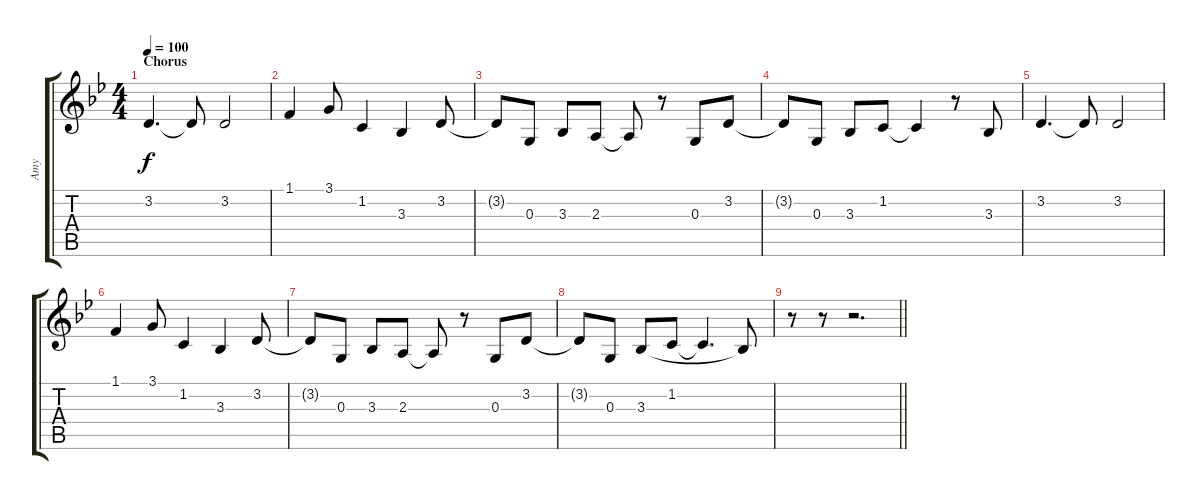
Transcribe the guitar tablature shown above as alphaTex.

\track ("Amy " "Amy ") {instrument lead6voice}
\staff {score tabs}
\tuning (E4 B3 G3 D3 A2 E2) {hide}
\ts (4 4)
\section ("" "Chorus")
\tempo 100
\clef g2
\ks bb
3.2.4{d dy f} 3.2{t}.8 3.2.2 |
1.1.4 3.1.8 1.2.4 3.3.4 3.2.8 |
3.2{t}.8 0.3.8 3.3.8 2.3.8 2.3{t}.8 r.8 0.3.8 3.2.8 |
3.2{t}.8 0.3.8 3.3.8 1.2.8 1.2{t}.4 r.8 3.3.8 |
3.2.4{d} 3.2{t}.8 3.2.2 |
1.1.4 3.1.8 1.2.4 3.3.4 3.2.8 |
3.2{t}.8 0.3.8 3.3.8 2.3.8 2.3{t}.8 r.8 0.3.8 3.2.8 |
3.2{t}.8 0.3.8 3.3.8 1.2.8 1.2{t}.4{d} 3.3{t}.8 |
\barLineRight lightlight
r.8 r.8 r.2{d}
